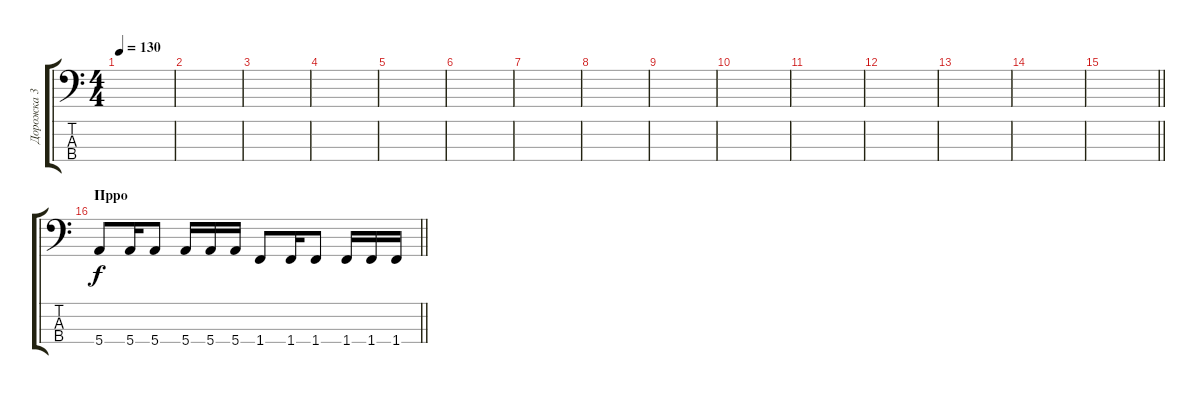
\track ("Дорожка 3" "Дорожка 3") {instrument electricbassfinger}
\staff {score tabs}
\tuning (G2 D2 A1 E1) {hide}
\ts (4 4)
\tempo 130
\clef f4
\ks c
|
|
|
|
|
|
|
|
|
|
|
|
|
|
\barLineRight lightlight
|
\section ("" "Прро")
\barLineRight lightlight
5.4.8 5.4.16 5.4.8 5.4.16 5.4.16 5.4.16 1.4.8 1.4.16 1.4.8 1.4.16 1.4.16 1.4.16
